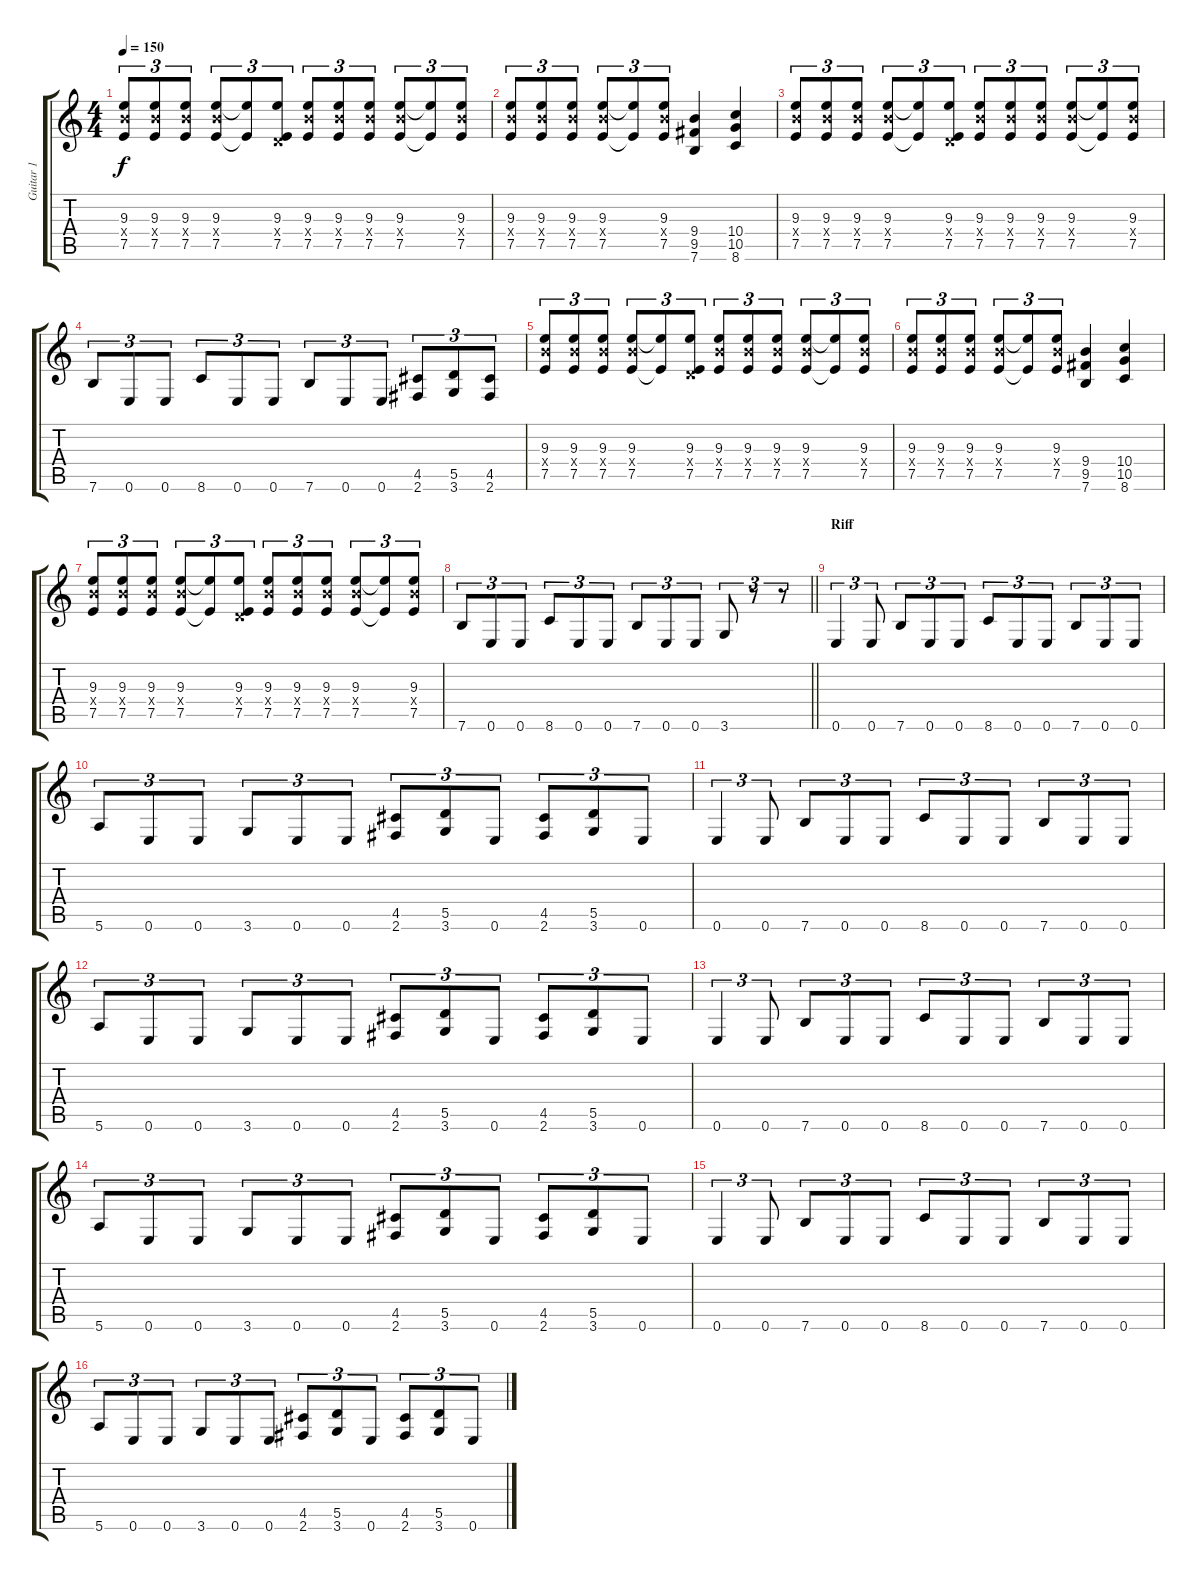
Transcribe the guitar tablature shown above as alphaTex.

\track ("Guitar 1" "Guitar 1") {instrument overdrivenguitar}
\staff {score tabs}
\tuning (E4 B3 G3 D3 A2 E2) {hide}
\ts (4 4)
\tempo 150
\clef g2
\ks c
(9.3 9.4{x} 7.5).8{tu (3 2) dy f instrument overdrivenguitar} (9.3 9.4{x} 7.5).8{tu (3 2)} (9.3 9.4{x} 7.5).8{tu (3 2)} (9.3 9.4{x} 7.5).8{tu (3 2)} (9.3{t} 7.5{t}).8{tu (3 2)} (9.3 0.4{x} 7.5).8{tu (3 2)} (9.3 9.4{x} 7.5).8{tu (3 2)} (9.3 9.4{x} 7.5).8{tu (3 2)} (9.3 9.4{x} 7.5).8{tu (3 2)} (9.3 9.4{x} 7.5).8{tu (3 2)} (9.3{t} 7.5{t}).8{tu (3 2)} (9.3 9.4{x} 7.5).8{tu (3 2)} |
(9.3 9.4{x} 7.5).8{tu (3 2)} (9.3 9.4{x} 7.5).8{tu (3 2)} (9.3 9.4{x} 7.5).8{tu (3 2)} (9.3 9.4{x} 7.5).8{tu (3 2)} (9.3{t} 7.5{t}).8{tu (3 2)} (9.3 9.4{x} 7.5).8{tu (3 2)} (9.4 9.5 7.6).4 (10.4 10.5 8.6).4 |
(9.3 9.4{x} 7.5).8{tu (3 2)} (9.3 9.4{x} 7.5).8{tu (3 2)} (9.3 9.4{x} 7.5).8{tu (3 2)} (9.3 9.4{x} 7.5).8{tu (3 2)} (9.3{t} 7.5{t}).8{tu (3 2)} (9.3 0.4{x} 7.5).8{tu (3 2)} (9.3 9.4{x} 7.5).8{tu (3 2)} (9.3 9.4{x} 7.5).8{tu (3 2)} (9.3 9.4{x} 7.5).8{tu (3 2)} (9.3 9.4{x} 7.5).8{tu (3 2)} (9.3{t} 7.5{t}).8{tu (3 2)} (9.3 9.4{x} 7.5).8{tu (3 2)} |
7.6.8{tu (3 2)} 0.6.8{tu (3 2)} 0.6.8{tu (3 2)} 8.6.8{tu (3 2)} 0.6.8{tu (3 2)} 0.6.8{tu (3 2)} 7.6.8{tu (3 2)} 0.6.8{tu (3 2)} 0.6.8{tu (3 2)} (4.5 2.6).8{tu (3 2)} (5.5 3.6).8{tu (3 2)} (4.5 2.6).8{tu (3 2)} |
(9.3 9.4{x} 7.5).8{tu (3 2)} (9.3 9.4{x} 7.5).8{tu (3 2)} (9.3 9.4{x} 7.5).8{tu (3 2)} (9.3 9.4{x} 7.5).8{tu (3 2)} (9.3{t} 7.5{t}).8{tu (3 2)} (9.3 0.4{x} 7.5).8{tu (3 2)} (9.3 9.4{x} 7.5).8{tu (3 2)} (9.3 9.4{x} 7.5).8{tu (3 2)} (9.3 9.4{x} 7.5).8{tu (3 2)} (9.3 9.4{x} 7.5).8{tu (3 2)} (9.3{t} 7.5{t}).8{tu (3 2)} (9.3 9.4{x} 7.5).8{tu (3 2)} |
(9.3 9.4{x} 7.5).8{tu (3 2)} (9.3 9.4{x} 7.5).8{tu (3 2)} (9.3 9.4{x} 7.5).8{tu (3 2)} (9.3 9.4{x} 7.5).8{tu (3 2)} (9.3{t} 7.5{t}).8{tu (3 2)} (9.3 9.4{x} 7.5).8{tu (3 2)} (9.4 9.5 7.6).4 (10.4 10.5 8.6).4 |
(9.3 9.4{x} 7.5).8{tu (3 2)} (9.3 9.4{x} 7.5).8{tu (3 2)} (9.3 9.4{x} 7.5).8{tu (3 2)} (9.3 9.4{x} 7.5).8{tu (3 2)} (9.3{t} 7.5{t}).8{tu (3 2)} (9.3 0.4{x} 7.5).8{tu (3 2)} (9.3 9.4{x} 7.5).8{tu (3 2)} (9.3 9.4{x} 7.5).8{tu (3 2)} (9.3 9.4{x} 7.5).8{tu (3 2)} (9.3 9.4{x} 7.5).8{tu (3 2)} (9.3{t} 7.5{t}).8{tu (3 2)} (9.3 9.4{x} 7.5).8{tu (3 2)} |
\barLineRight lightlight
7.6.8{tu (3 2)} 0.6.8{tu (3 2)} 0.6.8{tu (3 2)} 8.6.8{tu (3 2)} 0.6.8{tu (3 2)} 0.6.8{tu (3 2)} 7.6.8{tu (3 2)} 0.6.8{tu (3 2)} 0.6.8{tu (3 2)} 3.6.8{tu (3 2)} r.8{tu (3 2)} r.8{tu (3 2)} |
\section ("" "Riff")
0.6.4{tu (3 2)} 0.6.8{tu (3 2)} 7.6.8{tu (3 2)} 0.6.8{tu (3 2)} 0.6.8{tu (3 2)} 8.6.8{tu (3 2)} 0.6.8{tu (3 2)} 0.6.8{tu (3 2)} 7.6.8{tu (3 2)} 0.6.8{tu (3 2)} 0.6.8{tu (3 2)} |
5.6.8{tu (3 2)} 0.6.8{tu (3 2)} 0.6.8{tu (3 2)} 3.6.8{tu (3 2)} 0.6.8{tu (3 2)} 0.6.8{tu (3 2)} (4.5 2.6).8{tu (3 2)} (5.5 3.6).8{tu (3 2)} 0.6.8{tu (3 2)} (4.5 2.6).8{tu (3 2)} (5.5 3.6).8{tu (3 2)} 0.6.8{tu (3 2)} |
0.6.4{tu (3 2)} 0.6.8{tu (3 2)} 7.6.8{tu (3 2)} 0.6.8{tu (3 2)} 0.6.8{tu (3 2)} 8.6.8{tu (3 2)} 0.6.8{tu (3 2)} 0.6.8{tu (3 2)} 7.6.8{tu (3 2)} 0.6.8{tu (3 2)} 0.6.8{tu (3 2)} |
5.6.8{tu (3 2)} 0.6.8{tu (3 2)} 0.6.8{tu (3 2)} 3.6.8{tu (3 2)} 0.6.8{tu (3 2)} 0.6.8{tu (3 2)} (4.5 2.6).8{tu (3 2)} (5.5 3.6).8{tu (3 2)} 0.6.8{tu (3 2)} (4.5 2.6).8{tu (3 2)} (5.5 3.6).8{tu (3 2)} 0.6.8{tu (3 2)} |
0.6.4{tu (3 2)} 0.6.8{tu (3 2)} 7.6.8{tu (3 2)} 0.6.8{tu (3 2)} 0.6.8{tu (3 2)} 8.6.8{tu (3 2)} 0.6.8{tu (3 2)} 0.6.8{tu (3 2)} 7.6.8{tu (3 2)} 0.6.8{tu (3 2)} 0.6.8{tu (3 2)} |
5.6.8{tu (3 2)} 0.6.8{tu (3 2)} 0.6.8{tu (3 2)} 3.6.8{tu (3 2)} 0.6.8{tu (3 2)} 0.6.8{tu (3 2)} (4.5 2.6).8{tu (3 2)} (5.5 3.6).8{tu (3 2)} 0.6.8{tu (3 2)} (4.5 2.6).8{tu (3 2)} (5.5 3.6).8{tu (3 2)} 0.6.8{tu (3 2)} |
0.6.4{tu (3 2)} 0.6.8{tu (3 2)} 7.6.8{tu (3 2)} 0.6.8{tu (3 2)} 0.6.8{tu (3 2)} 8.6.8{tu (3 2)} 0.6.8{tu (3 2)} 0.6.8{tu (3 2)} 7.6.8{tu (3 2)} 0.6.8{tu (3 2)} 0.6.8{tu (3 2)} |
5.6.8{tu (3 2)} 0.6.8{tu (3 2)} 0.6.8{tu (3 2)} 3.6.8{tu (3 2)} 0.6.8{tu (3 2)} 0.6.8{tu (3 2)} (4.5 2.6).8{tu (3 2)} (5.5 3.6).8{tu (3 2)} 0.6.8{tu (3 2)} (4.5 2.6).8{tu (3 2)} (5.5 3.6).8{tu (3 2)} 0.6.8{tu (3 2)}
